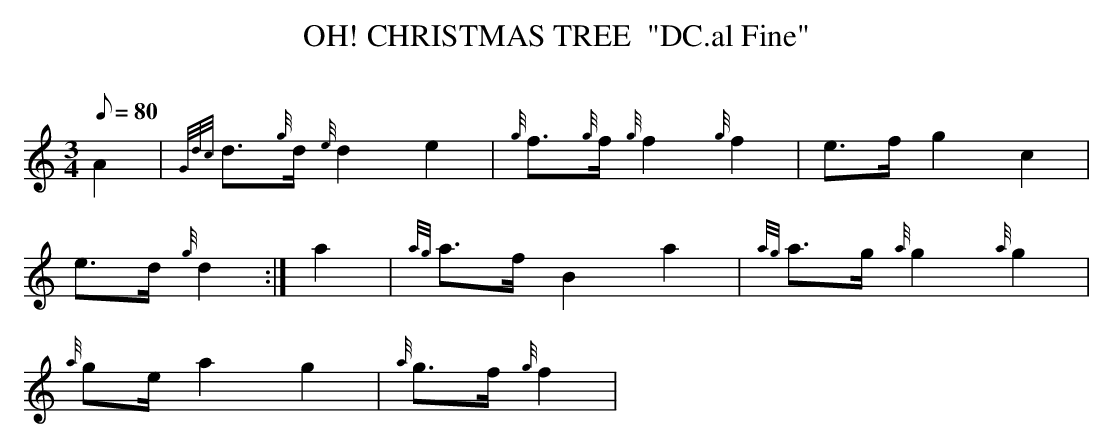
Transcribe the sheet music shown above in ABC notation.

X:1
T:OH! CHRISTMAS TREE  "DC.al Fine"
M:3/4
L:1/8
Q:80
C:
K:HP
A2|
{Gdc}d3/2{g}d/2{e}d2e2|
{g}f3/2{g}f/2{g}f2{g}f2|
e3/2f/2g2c2|  !
e3/2d/2{g}d2:|
a2|
{ag}a3/2f/2B2a2|
{ag}a3/2g/2{a}g2{a}g2|  !
{a}ge/2a2g2|
{a}g3/2f/2{g}f2|

